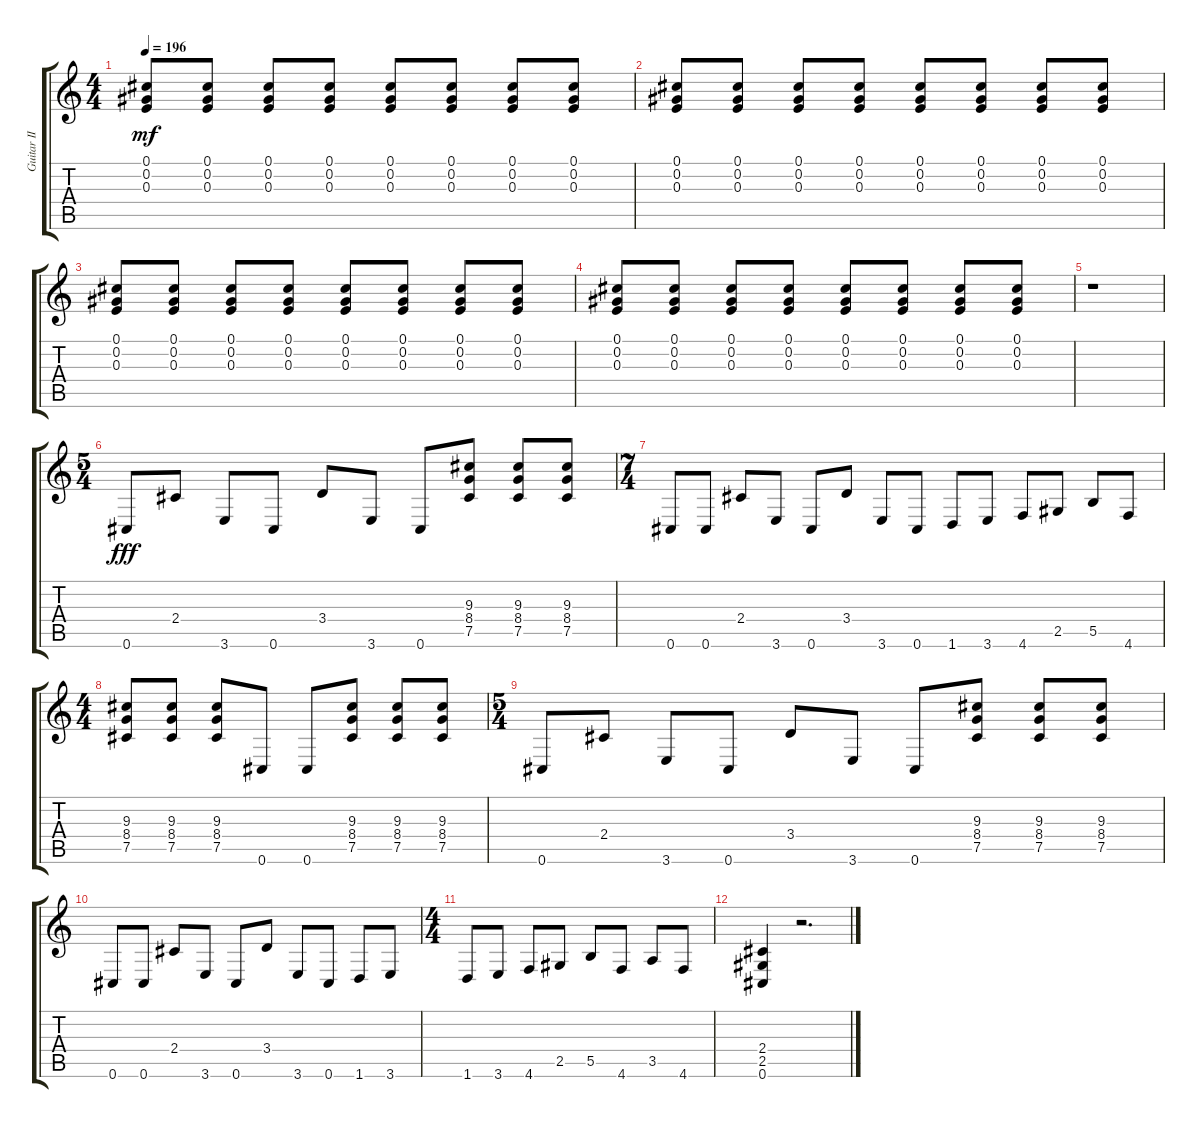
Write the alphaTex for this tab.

\track ("Guitar II" "Guitar II") {instrument distortionguitar}
\staff {score tabs}
\tuning (Db4 Ab3 E3 B2 Gb2 Db2) {hide}
\ts (4 4)
\tempo 196
\clef g2
\ks c
(0.1 0.2 0.3).8{dy mf} (0.1 0.2 0.3).8 (0.1 0.2 0.3).8 (0.1 0.2 0.3).8 (0.1 0.2 0.3).8 (0.1 0.2 0.3).8 (0.1 0.2 0.3).8 (0.1 0.2 0.3).8 |
(0.1 0.2 0.3).8 (0.1 0.2 0.3).8 (0.1 0.2 0.3).8 (0.1 0.2 0.3).8 (0.1 0.2 0.3).8 (0.1 0.2 0.3).8 (0.1 0.2 0.3).8 (0.1 0.2 0.3).8 |
(0.1 0.2 0.3).8 (0.1 0.2 0.3).8 (0.1 0.2 0.3).8 (0.1 0.2 0.3).8 (0.1 0.2 0.3).8 (0.1 0.2 0.3).8 (0.1 0.2 0.3).8 (0.1 0.2 0.3).8 |
(0.1 0.2 0.3).8 (0.1 0.2 0.3).8 (0.1 0.2 0.3).8 (0.1 0.2 0.3).8 (0.1 0.2 0.3).8 (0.1 0.2 0.3).8 (0.1 0.2 0.3).8 (0.1 0.2 0.3).8 |
r.1 |
\ts (5 4)
0.6.8{dy fff} 2.4.8 3.6.8 0.6.8 3.4.8 3.6.8 0.6.8 (9.3 8.4 7.5).8 (9.3 8.4 7.5).8 (9.3 8.4 7.5).8 |
\ts (7 4)
0.6.8 0.6.8 2.4.8 3.6.8 0.6.8 3.4.8 3.6.8 0.6.8 1.6.8 3.6.8 4.6.8 2.5.8 5.5.8 4.6.8 |
\ts (4 4)
(9.3 8.4 7.5).8 (9.3 8.4 7.5).8 (9.3 8.4 7.5).8 0.6.8 0.6.8 (9.3 8.4 7.5).8 (9.3 8.4 7.5).8 (9.3 8.4 7.5).8 |
\ts (5 4)
0.6.8 2.4.8 3.6.8 0.6.8 3.4.8 3.6.8 0.6.8 (9.3 8.4 7.5).8 (9.3 8.4 7.5).8 (9.3 8.4 7.5).8 |
0.6.8 0.6.8 2.4.8 3.6.8 0.6.8 3.4.8 3.6.8 0.6.8 1.6.8 3.6.8 |
\ts (4 4)
1.6.8 3.6.8 4.6.8 2.5.8 5.5.8 4.6.8 3.5.8 4.6.8 |
(2.4 2.5 0.6).4 r.2{d}
